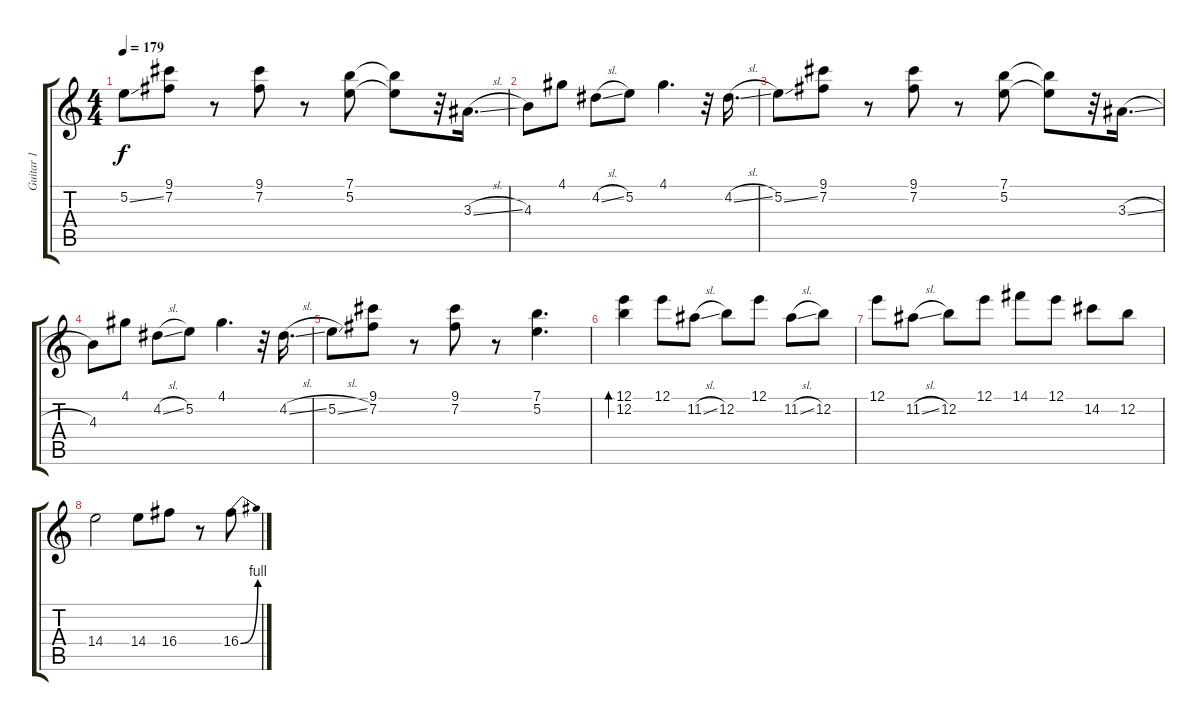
\track ("Guitar 1" "Guitar 1") {instrument electricguitarjazz}
\staff {score tabs}
\tuning (E4 B3 G3 D3 A2 E2) {hide}
\ts (4 4)
\tempo 179
\clef g2
\ks c
5.2{ss}.8{dy f} (9.1 7.2).8 r.8 (9.1 7.2).8 r.8 (7.1 5.2).8 (7.1{t} 5.2{t}).8 r.32 3.3{sl}.16{d} |
4.3.8 4.1.8 4.2{sl}.8 5.2.8 4.1.4{d} r.32 4.2{sl}.16{d} |
5.2{ss}.8{volume 0} (9.1 7.2).8 r.8 (9.1 7.2).8 r.8 (7.1 5.2).8 (7.1{t} 5.2{t}).8 r.32 3.3{sl}.16{d} |
4.3.8 4.1.8 4.2{sl}.8 5.2.8 4.1.4{d} r.32 4.2{sl}.16{d} |
5.2{sl}.8 (9.1 7.2).8 r.8 (9.1 7.2).8 r.8 (7.1 5.2).4{d} |
(12.1 12.2).4{bd 480} 12.1.8 11.2{sl}.8 12.2.8 12.1.8 11.2{sl}.8 12.2.8 |
12.1.8 11.2{sl}.8 12.2.8 12.1.8 14.1.8 12.1.8 14.2.8 12.2.8 |
14.4.2 14.4.8 16.4.8 r.8 16.4{be (bend 0 0 60 4)}.8
